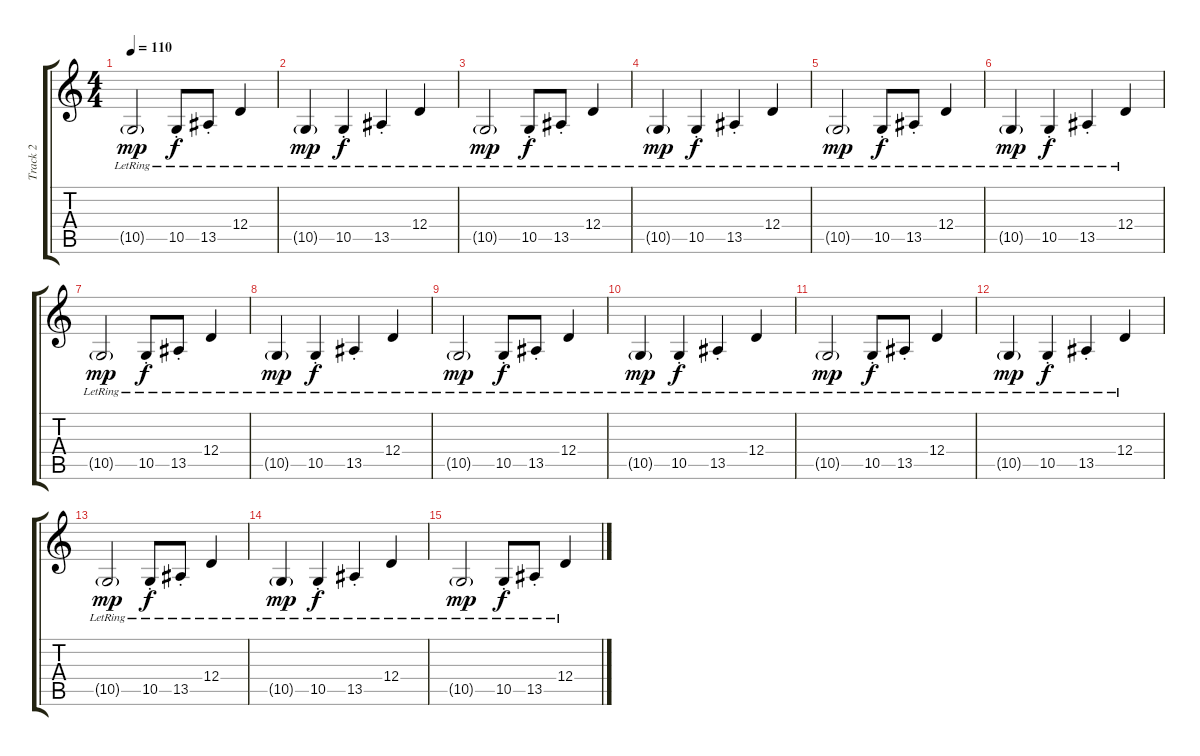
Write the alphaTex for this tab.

\track ("Track 2" "Track 2") {instrument electricpiano1}
\staff {score tabs}
\tuning (E4 B3 G3 D3 A2 E2) {hide}
\ts (4 4)
\tempo 110
\clef g2
\ks c
10.5{g lr}.2{dy mp} 10.5{st lr}.8{dy f} 13.5{st lr}.8 12.4{lr}.4 |
10.5{g lr}.4{dy mp} 10.5{st lr}.4{dy f} 13.5{st lr}.4 12.4{lr}.4 |
10.5{g lr}.2{dy mp} 10.5{st lr}.8{dy f} 13.5{st lr}.8 12.4{lr}.4 |
10.5{g lr}.4{dy mp} 10.5{st lr}.4{dy f} 13.5{st lr}.4 12.4{lr}.4 |
10.5{g lr}.2{dy mp} 10.5{st lr}.8{dy f} 13.5{st lr}.8 12.4{lr}.4 |
10.5{g lr}.4{dy mp} 10.5{st lr}.4{dy f} 13.5{st lr}.4 12.4{lr}.4 |
10.5{g lr}.2{dy mp} 10.5{st lr}.8{dy f} 13.5{st lr}.8 12.4{lr}.4 |
10.5{g lr}.4{dy mp} 10.5{st lr}.4{dy f} 13.5{st lr}.4 12.4{lr}.4 |
10.5{g lr}.2{dy mp} 10.5{st lr}.8{dy f} 13.5{st lr}.8 12.4{lr}.4 |
10.5{g lr}.4{dy mp} 10.5{st lr}.4{dy f} 13.5{st lr}.4 12.4{lr}.4 |
10.5{g lr}.2{dy mp} 10.5{st lr}.8{dy f} 13.5{st lr}.8 12.4{lr}.4 |
10.5{g lr}.4{dy mp} 10.5{st lr}.4{dy f} 13.5{st lr}.4 12.4{lr}.4 |
10.5{g lr}.2{dy mp} 10.5{st lr}.8{dy f} 13.5{st lr}.8 12.4{lr}.4 |
10.5{g lr}.4{dy mp} 10.5{st lr}.4{dy f} 13.5{st lr}.4 12.4{lr}.4 |
10.5{g lr}.2{dy mp} 10.5{st lr}.8{dy f} 13.5{st lr}.8 12.4{lr}.4
